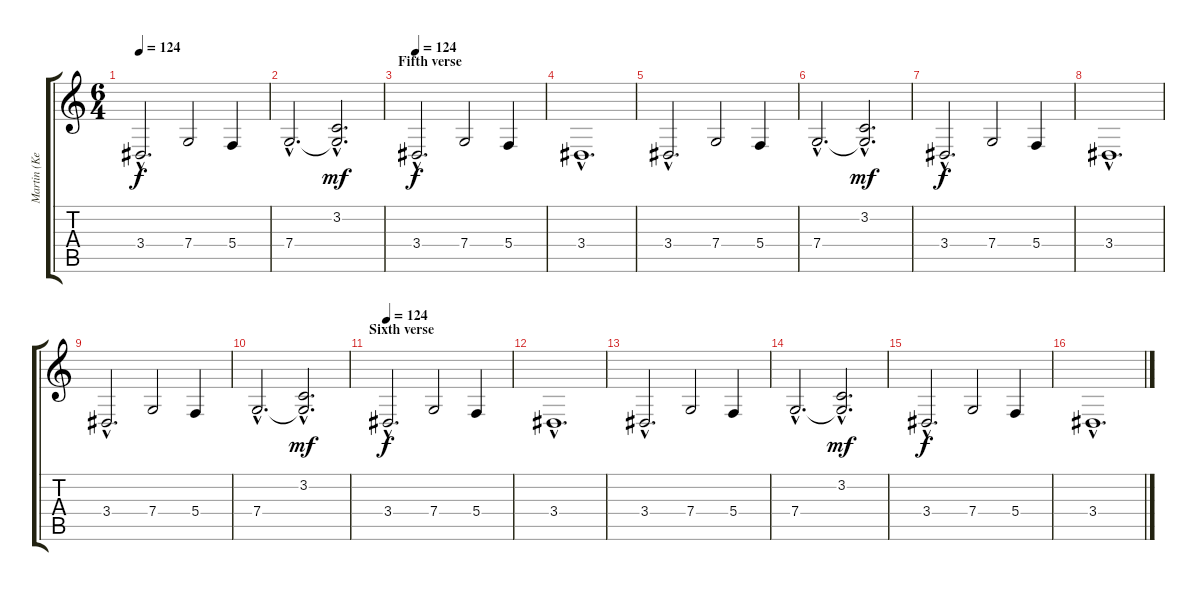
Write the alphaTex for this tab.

\track ("Martin (KeybMid)" "Martin (Ke") {instrument stringensemble1}
\staff {score tabs}
\tuning (D4 A3 F3 C3 G2 D2) {hide}
\ts (6 4)
\tempo 124
\clef g2
\ks c
3.4{hac}.2{d dy f} 7.4.2 5.4.4 |
7.4{hac}.2{d} (3.2{hac} 7.4{hac t}).2{d dy mf} |
\section ("" "Fifth verse")
\tempo 124
3.4{hac}.2{d dy f volume 16 balance 10 instrument stringensemble1} 7.4.2 5.4.4 |
3.4{hac}.1{d} |
3.4{hac}.2{d} 7.4.2 5.4.4 |
7.4{hac}.2{d} (3.2{hac} 7.4{hac t}).2{d dy mf} |
3.4{hac}.2{d dy f} 7.4.2 5.4.4 |
3.4{hac}.1{d} |
3.4{hac}.2{d} 7.4.2 5.4.4 |
7.4{hac}.2{d} (3.2{hac} 7.4{hac t}).2{d dy mf} |
\section ("" "Sixth verse")
\tempo 124
3.4{hac}.2{d dy f volume 16 balance 10 instrument stringensemble1} 7.4.2 5.4.4 |
3.4{hac}.1{d} |
3.4{hac}.2{d} 7.4.2 5.4.4 |
7.4{hac}.2{d} (3.2{hac} 7.4{hac t}).2{d dy mf} |
3.4{hac}.2{d dy f} 7.4.2 5.4.4 |
3.4{hac}.1{d}
